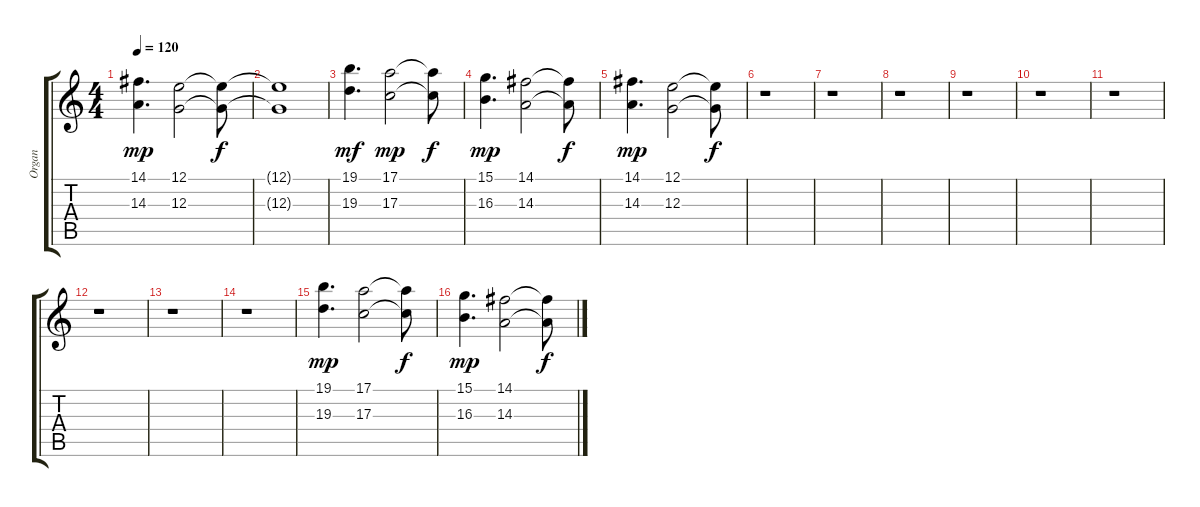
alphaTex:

\track ("Organ" "Organ") {instrument drawbarorgan}
\staff {score tabs}
\tuning (E4 B3 G3 D3 A2 E2) {hide}
\ts (4 4)
\tempo 120
\clef g2
\ks c
(14.1 14.3).4{d dy mp} (12.1 12.3).2 (12.1{t} 12.3{t}).8{dy f} |
(12.1{t} 12.3{t}).1 |
(19.1 19.3).4{d dy mf} (17.1 17.3).2{dy mp} (17.1{t} 17.3{t}).8{dy f} |
(15.1 16.3).4{d dy mp} (14.1 14.3).2 (14.1{t} 14.3{t}).8{dy f} |
(14.1 14.3).4{d dy mp} (12.1 12.3).2 (12.1{t} 12.3{t}).8{dy f} |
r.1 |
r.1 |
r.1 |
r.1 |
r.1 |
r.1 |
r.1 |
r.1 |
r.1 |
(19.1 19.3).4{d dy mp} (17.1 17.3).2 (17.1{t} 17.3{t}).8{dy f} |
(15.1 16.3).4{d dy mp} (14.1 14.3).2 (14.1{t} 14.3{t}).8{dy f}
